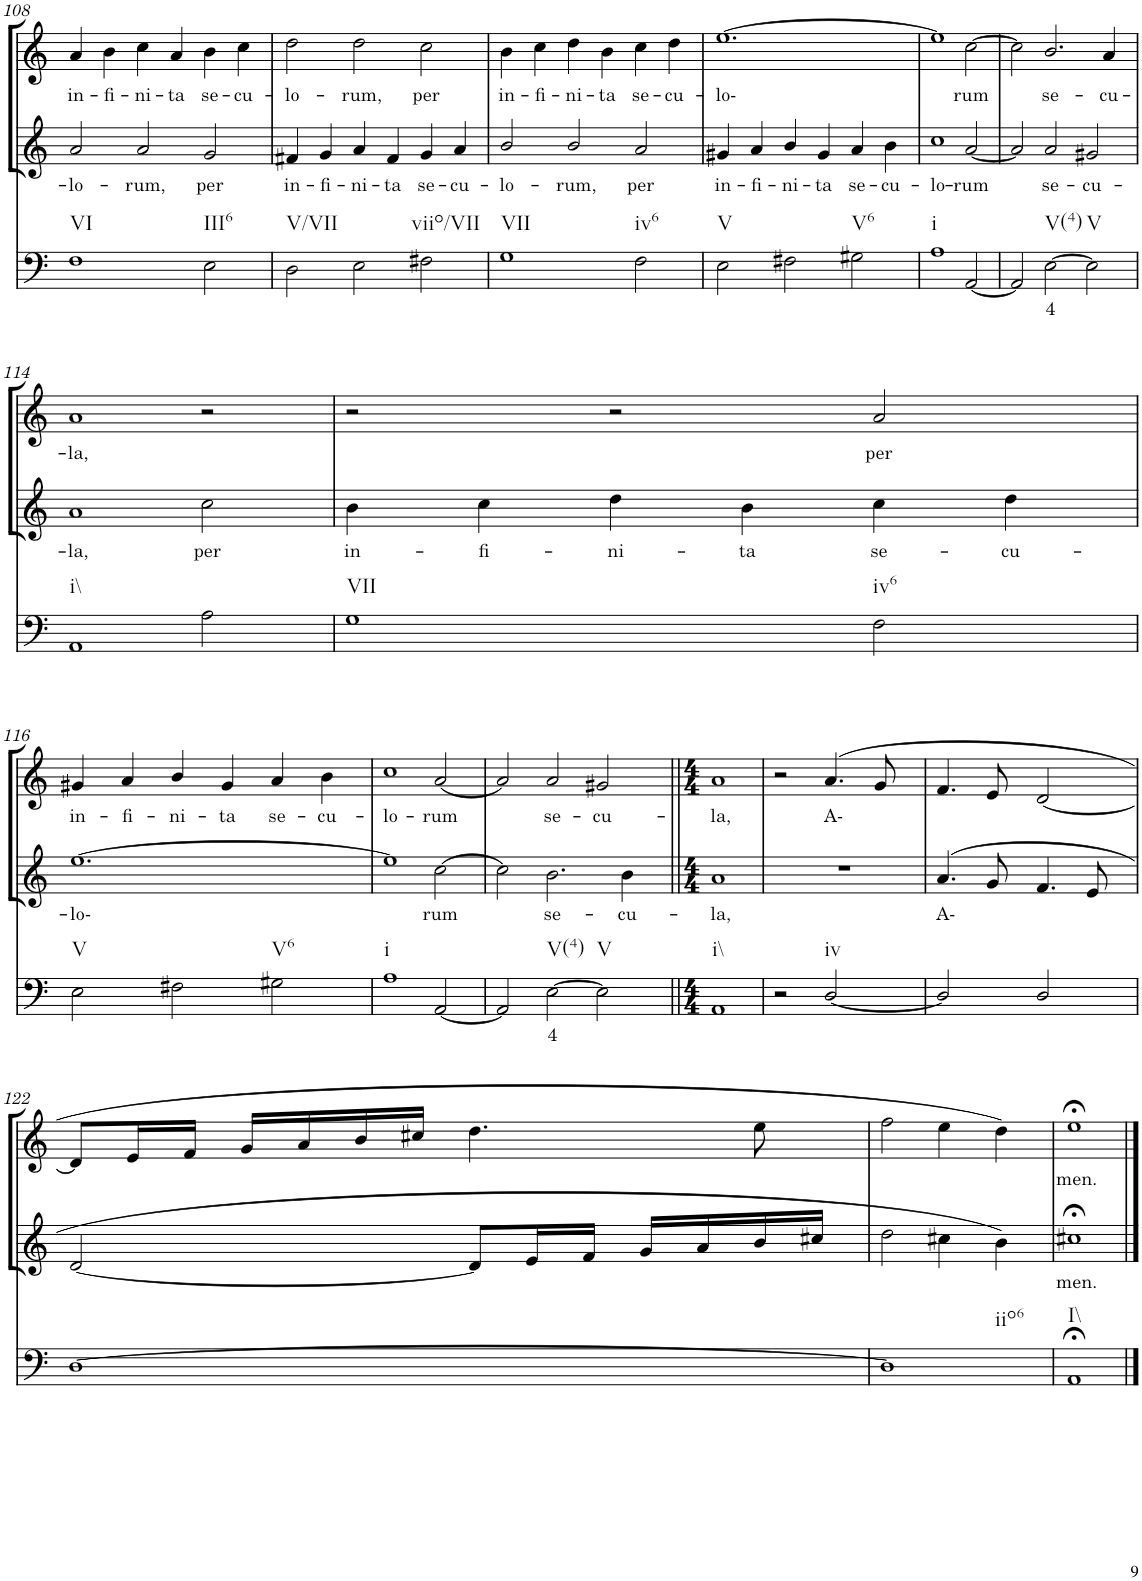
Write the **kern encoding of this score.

**kern	**text	**kern	**text	**kern	**text
*part3	*part3	*part2	*part2	*part1	*part1
*staff3	*staff3	*staff2	*staff2	*staff1	*staff1
*I"Continuo	*	*I"Soprano II	*	*I"Soprano I	*
!!LO:PB:g=z
*clefF4	*	*clefG2	*	*clefG2	*
*k[]	*	*k[]	*	*k[]	*
*M3/2	*	*M3/2	*	*M3/2	*
=108	=108	=108	=108	=108	=108
!LO:TX:b:t=VI	!	!	!	!	!
!	!	!	!LO:LY:b	!	!LO:LY:b
1F	.	2a/	lo-	4a/	in-
!	!	!	!	!	!LO:LY:b
.	.	.	.	4b\	fi-
!	!	!	!LO:LY:b	!	!LO:LY:b
.	.	2a/	rum,	4cc\	ni-
!	!	!	!	!	!LO:LY:b
.	.	.	.	4a/	ta
!LO:TX:b:t=III6	!	!	!	!	!
!	!	!	!LO:LY:b	!	!LO:LY:b
2E\	.	2g/	per	4b\	se-
!	!	!	!	!	!LO:LY:b
.	.	.	.	4cc\	cu-
=109	=109	=109	=109	=109	=109
!LO:TX:b:t=V/VII	!	!	!	!	!
!	!	!	!LO:LY:b	!	!LO:LY:b
2D\	.	4f#X/	in-	2dd\	lo-
!	!	!	!LO:LY:b	!	!
.	.	4g/	fi-	.	.
!	!	!	!LO:LY:b	!	!LO:LY:b
2E\	.	4a/	ni-	2dd\	rum,
!	!	!	!LO:LY:b	!	!
.	.	4f#/	ta	.	.
!LO:TX:b:t=viio/VII	!	!	!	!	!
!	!	!	!LO:LY:b	!	!LO:LY:b
2F#X\	.	4g/	se-	2cc\	per
!	!	!	!LO:LY:b	!	!
.	.	4a/	cu-	.	.
=110	=110	=110	=110	=110	=110
!LO:TX:b:t=VII	!	!	!	!	!
!	!	!	!LO:LY:b	!	!LO:LY:b
1G	.	2b/	lo-	4b\	in-
!	!	!	!	!	!LO:LY:b
.	.	.	.	4cc\	fi-
!	!	!	!LO:LY:b	!	!LO:LY:b
.	.	2b/	rum,	4dd\	ni-
!	!	!	!	!	!LO:LY:b
.	.	.	.	4b\	ta
!LO:TX:b:t=iv6	!	!	!	!	!
!	!	!	!LO:LY:b	!	!LO:LY:b
2F\	.	2a/	per	4cc\	se-
!	!	!	!	!	!LO:LY:b
.	.	.	.	4dd\	cu-
=111	=111	=111	=111	=111	=111
!LO:TX:b:t=V	!	!	!	!	!
!	!	!	!LO:LY:b	!	!LO:LY:b
2E\	.	4g#X/	in-	[1.ee	lo-
!	!	!	!LO:LY:b	!	!
.	.	4a/	fi-	.	.
!	!	!	!LO:LY:b	!	!
2F#X\	.	4b/	ni-	.	.
!	!	!	!LO:LY:b	!	!
.	.	4g#/	ta	.	.
!LO:TX:b:t=V6	!	!	!	!	!
!	!	!	!LO:LY:b	!	!
2G#X\	.	4a/	se-	.	.
!	!	!	!LO:LY:b	!	!
.	.	4b\	cu-	.	.
=112	=112	=112	=112	=112	=112
!LO:TX:b:t=i	!	!	!	!	!
!	!	!	!LO:LY:b	!	!
1A	.	1cc	lo-	1ee]	.
!	!	!	!LO:LY:b	!	!LO:LY:b
[2AA/	.	[2a/	rum	[2cc\	rum
=113	=113	=113	=113	=113	=113
2AA/]	.	2a/]	.	2cc\]	.
!LO:TX:b:t=V(4)	!	!	!	!	!
!	!LO:LY:b	!	!LO:LY:b	!	!LO:LY:b
[2E\	4	2a/	se-	2.b/	se-
!LO:TX:b:t=V	!	!	!	!	!
!	!	!	!LO:LY:b	!	!
2E\]	.	2g#X/	cu-	.	.
!	!	!	!	!	!LO:LY:b
.	.	.	.	4a/	cu-
!!LO:LB:g=z
=114	=114	=114	=114	=114	=114
!LO:TX:b:t=i\\	!	!	!	!	!
!	!	!	!LO:LY:b	!	!LO:LY:b
1AA	.	1a	la,	1a	la,
!	!	!	!LO:LY:b	!	!
2A\	.	2cc\	per	2r	.
=115	=115	=115	=115	=115	=115
!LO:TX:b:t=VII	!	!	!	!	!
!	!	!	!LO:LY:b	!	!
1G	.	4b\	in-	2r	.
!	!	!	!LO:LY:b	!	!
.	.	4cc\	fi-	.	.
!	!	!	!LO:LY:b	!	!
.	.	4dd\	ni-	2r	.
!	!	!	!LO:LY:b	!	!
.	.	4b\	ta	.	.
!LO:TX:b:t=iv6	!	!	!	!	!
!	!	!	!LO:LY:b	!	!LO:LY:b
2F\	.	4cc\	se-	2a/	per
!	!	!	!LO:LY:b	!	!
.	.	4dd\	cu-	.	.
!!LO:LB:g=z
=116	=116	=116	=116	=116	=116
!LO:TX:b:t=V	!	!	!	!	!
!	!	!	!LO:LY:b	!	!LO:LY:b
2E\	.	[1.ee	lo-	4g#X/	in-
!	!	!	!	!	!LO:LY:b
.	.	.	.	4a/	fi-
!	!	!	!	!	!LO:LY:b
2F#X\	.	.	.	4b/	ni-
!	!	!	!	!	!LO:LY:b
.	.	.	.	4g#/	ta
!LO:TX:b:t=V6	!	!	!	!	!
!	!	!	!	!	!LO:LY:b
2G#X\	.	.	.	4a/	se-
!	!	!	!	!	!LO:LY:b
.	.	.	.	4b\	cu-
=117	=117	=117	=117	=117	=117
!LO:TX:b:t=i	!	!	!	!	!
!	!	!	!	!	!LO:LY:b
1A	.	1ee]	.	1cc	lo-
!	!	!	!LO:LY:b	!	!LO:LY:b
[2AA/	.	[2cc\	rum	[2a/	rum
=118	=118	=118	=118	=118	=118
2AA/]	.	2cc\]	.	2a/]	.
!LO:TX:b:t=V(4)	!	!	!	!	!
!	!LO:LY:b	!	!LO:LY:b	!	!LO:LY:b
[2E\	4	2.b\	se-	2a/	se-
!LO:TX:b:t=V	!	!	!	!	!
!	!	!	!	!	!LO:LY:b
2E\]	.	.	.	2g#X/	cu-
!	!	!	!LO:LY:b	!	!
.	.	4b\	cu-	.	.
=119||	=119||	=119||	=119||	=119||	=119||
*M4/4	*	*M4/4	*	*M4/4	*
!LO:TX:b:t=i\\	!	!	!	!	!
!	!	!	!LO:LY:b	!	!LO:LY:b
1AA	.	1a	la,	1a	la,
=120	=120	=120	=120	=120	=120
2r	.	1r	.	2r	.
!LO:TX:b:t=iv	!	!	!	!	!
!	!	!	!	!	!LO:LY:b
[2D/	.	.	.	(4.a/	A-
.	.	.	.	8g/	.
=121	=121	=121	=121	=121	=121
!	!	!	!LO:LY:b	!	!
2D/]	.	(4.a/	A-	4.f/	.
.	.	8g/	.	8e/	.
2D/	.	4.f/	.	[2d/	.
.	.	8e/	.	.	.
!!LO:LB:g=z
=122	=122	=122	=122	=122	=122
[1D	.	[2d/	.	8d/L]	.
.	.	.	.	16e/L	.
.	.	.	.	16f/JJ	.
.	.	.	.	16g/LL	.
.	.	.	.	16a/	.
.	.	.	.	16b/	.
.	.	.	.	16cc#X/JJ	.
.	.	8d/L]	.	4.dd\	.
.	.	16e/L	.	.	.
.	.	16f/JJ	.	.	.
.	.	16g/LL	.	.	.
.	.	16a/	.	.	.
.	.	16b/	.	8ee\	.
.	.	16cc#X/JJ	.	.	.
=123	=123	=123	=123	=123	=123
!LO:TX:b:t=iio6	!	!	!	!	!
1D]	.	2dd\	.	2ff\	.
.	.	4cc#X\	.	4ee\	.
.	.	4b\)	.	4dd\)	.
=124	=124	=124	=124	=124	=124
!LO:TX:b:t=I\\	!	!	!	!	!
!	!	!	!LO:LY:b	!	!LO:LY:b
1AA;<	.	1cc#X;<	men.	1ee;<	men.
==	==	==	==	==	==
*-	*-	*-	*-	*-	*-
